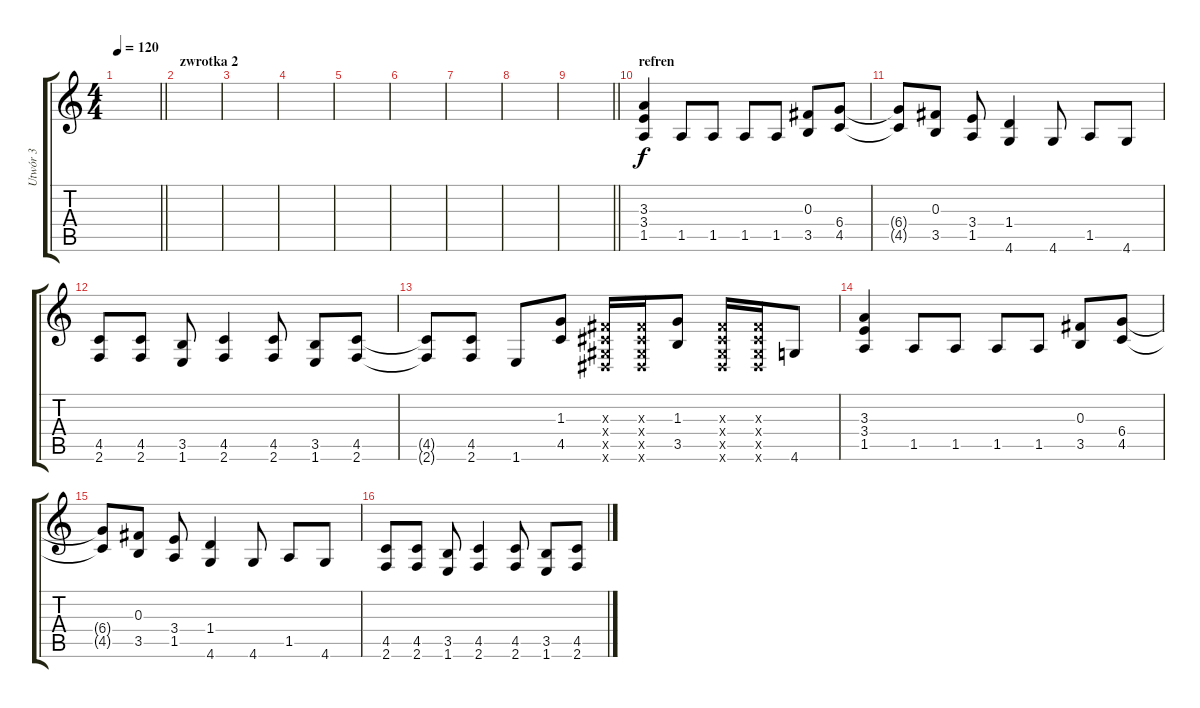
\track ("Utwór 3" "Utwór 3") {instrument overdrivenguitar}
\staff {score tabs}
\tuning (Eb4 Bb3 Gb3 Db3 Ab2 Eb2) {hide}
\ts (4 4)
\tempo 120
\clef g2
\barLineRight lightlight
\ks c
|
\section ("" "zwrotka 2")
|
|
|
|
|
|
|
\barLineRight lightlight
|
\section ("" "refren")
(3.3 3.4 1.5).4 1.5.8 1.5.8 1.5.8 1.5.8 (0.3 3.5).8 (6.4 4.5).8 |
(6.4{t} 4.5{t}).8 (0.3 3.5).8 (3.4 1.5).8 (1.4 4.6).4 4.6.8 1.5.8 4.6.8 |
(4.5 2.6).8 (4.5 2.6).8 (3.5 1.6).8 (4.5 2.6).4 (4.5 2.6).8 (3.5 1.6).8 (4.5 2.6).8 |
(4.5{t} 2.6{t}).8 (4.5 2.6).8 1.6.8 (1.3 4.5).8 (0.3{x} 0.4{x} 0.5{x} 0.6{x}).16 (0.3{x} 0.4{x} 0.5{x} 0.6{x}).16 (1.3 3.5).8 (0.3{x} 0.4{x} 0.5{x} 0.6{x}).16 (0.3{x} 0.4{x} 0.5{x} 0.6{x}).16 4.6.8 |
(3.3 3.4 1.5).4 1.5.8 1.5.8 1.5.8 1.5.8 (0.3 3.5).8 (6.4 4.5).8 |
(6.4{t} 4.5{t}).8 (0.3 3.5).8 (3.4 1.5).8 (1.4 4.6).4 4.6.8 1.5.8 4.6.8 |
(4.5 2.6).8 (4.5 2.6).8 (3.5 1.6).8 (4.5 2.6).4 (4.5 2.6).8 (3.5 1.6).8 (4.5 2.6).8
